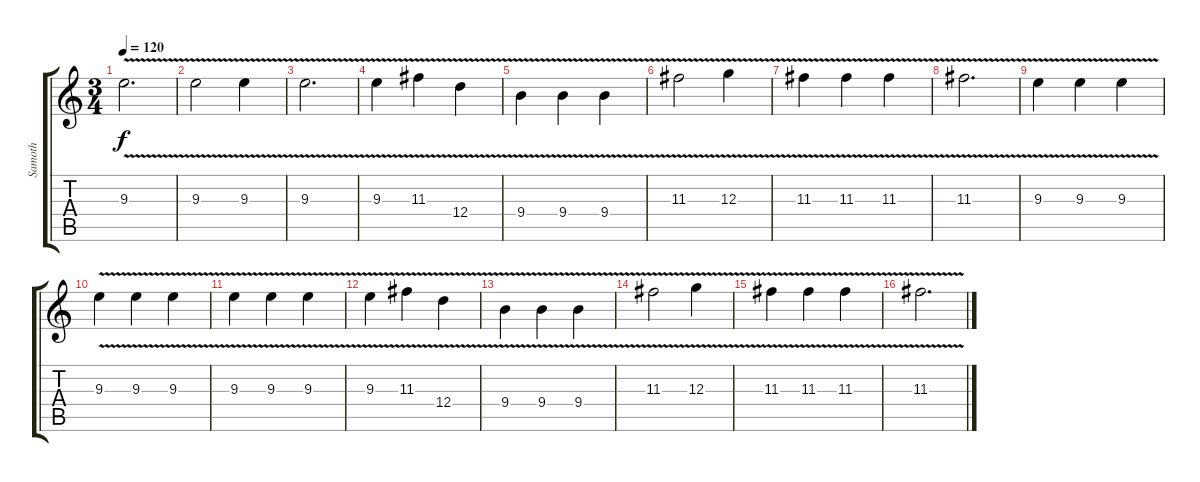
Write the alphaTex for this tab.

\track ("Samoth" "Samoth") {instrument distortionguitar}
\staff {score tabs}
\tuning (E4 B3 G3 D3 A2 E2) {hide}
\ts (3 4)
\tempo 120
\clef g2
\ks c
9.3{v}.2{d dy f instrument distortionguitar} |
9.3{v}.2 9.3{v}.4 |
9.3{v}.2{d} |
9.3{v}.4 11.3{v}.4 12.4{v}.4 |
9.4{v}.4 9.4{v}.4 9.4{v}.4 |
11.3{v}.2 12.3{v}.4 |
11.3{v}.4 11.3{v}.4 11.3{v}.4 |
11.3{v}.2{d} |
9.3{v}.4 9.3{v}.4 9.3{v}.4 |
9.3{v}.4 9.3{v}.4 9.3{v}.4 |
9.3{v}.4 9.3{v}.4 9.3{v}.4 |
9.3{v}.4 11.3{v}.4 12.4{v}.4 |
9.4{v}.4 9.4{v}.4 9.4{v}.4 |
11.3{v}.2 12.3{v}.4 |
11.3{v}.4 11.3{v}.4 11.3{v}.4 |
11.3{v}.2{d}
